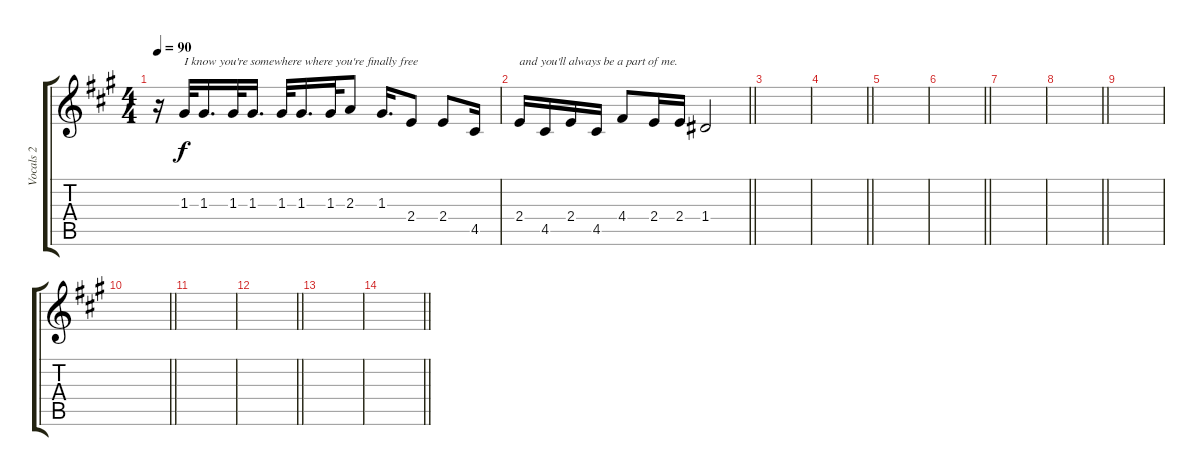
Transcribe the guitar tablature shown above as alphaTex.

\track ("Vocals 2 " "Vocals 2 ") {instrument acousticguitarsteel}
\staff {score tabs}
\tuning (E4 B3 G3 D3 A2 E2) {hide}
\ts (4 4)
\tempo 90
\clef g2
\ks a
r.16{dy f} 1.3.32{txt "I know you're somewhere where you're finally free"} 1.3.16{d} 1.3.32 1.3.16{d} 1.3.32 1.3.16{d} 1.3.32 2.3.8 1.3.16{d} 2.4.8 2.4.8 4.5.16 |
\barLineRight lightlight
2.4.16{txt "and you'll always be a part of me."} 4.5.16 2.4.16 4.5.16 4.4.8 2.4.16 2.4.16 1.4.2 |
|
\barLineRight lightlight
|
|
\barLineRight lightlight
|
|
\barLineRight lightlight
|
|
\barLineRight lightlight
|
|
\barLineRight lightlight
|
|
\barLineRight lightlight
